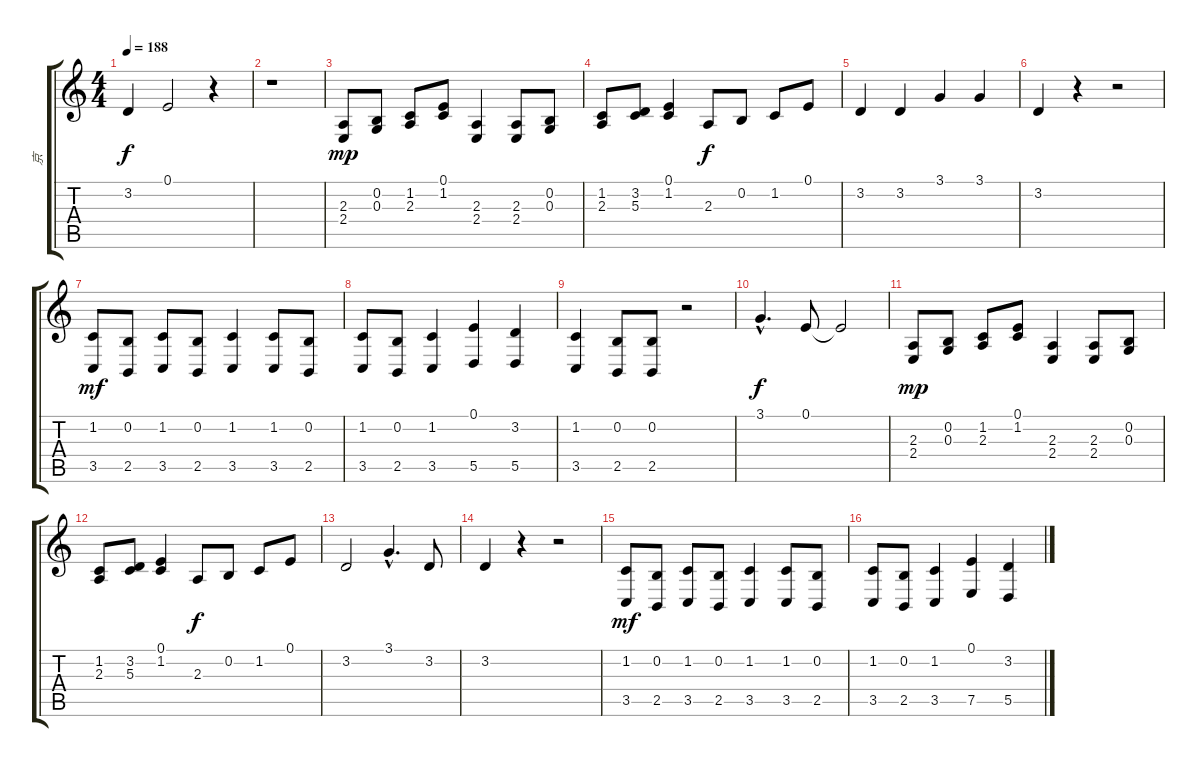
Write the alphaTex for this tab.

\track ("京" "京") {instrument reedorgan}
\staff {score tabs}
\tuning (E4 B3 G3 D3 A2 E2) {hide}
\ts (4 4)
\tempo 188
\clef g2
\ks c
3.2.4{dy f} 0.1.2 r.4 |
r.1 |
(2.3 2.4).8{dy mp} (0.2 0.3).8 (1.2 2.3).8 (0.1 1.2).8 (2.3 2.4).4 (2.3 2.4).8 (0.2 0.3).8 |
(1.2 2.3).8 (3.2 5.3).8 (0.1 1.2).4 2.3.8{dy f} 0.2.8 1.2.8 0.1.8 |
3.2.4 3.2.4 3.1.4 3.1.4 |
3.2.4 r.4 r.2 |
(1.2 3.5).8{dy mf} (0.2 2.5).8 (1.2 3.5).8 (0.2 2.5).8 (1.2 3.5).4 (1.2 3.5).8 (0.2 2.5).8 |
(1.2 3.5).8 (0.2 2.5).8 (1.2 3.5).4 (0.1 5.5).4 (3.2 5.5).4 |
(1.2 3.5).4 (0.2 2.5).8 (0.2 2.5).8 r.2 |
3.1{hac}.4{d dy f} 0.1.8 0.1{t}.2 |
(2.3 2.4).8{dy mp} (0.2 0.3).8 (1.2 2.3).8 (0.1 1.2).8 (2.3 2.4).4 (2.3 2.4).8 (0.2 0.3).8 |
(1.2 2.3).8 (3.2 5.3).8 (0.1 1.2).4 2.3.8{dy f} 0.2.8 1.2.8 0.1.8 |
3.2.2 3.1{hac}.4{d} 3.2.8 |
3.2.4 r.4 r.2 |
(1.2 3.5).8{dy mf} (0.2 2.5).8 (1.2 3.5).8 (0.2 2.5).8 (1.2 3.5).4 (1.2 3.5).8 (0.2 2.5).8 |
(1.2 3.5).8 (0.2 2.5).8 (1.2 3.5).4 (0.1 7.5).4 (3.2 5.5).4
